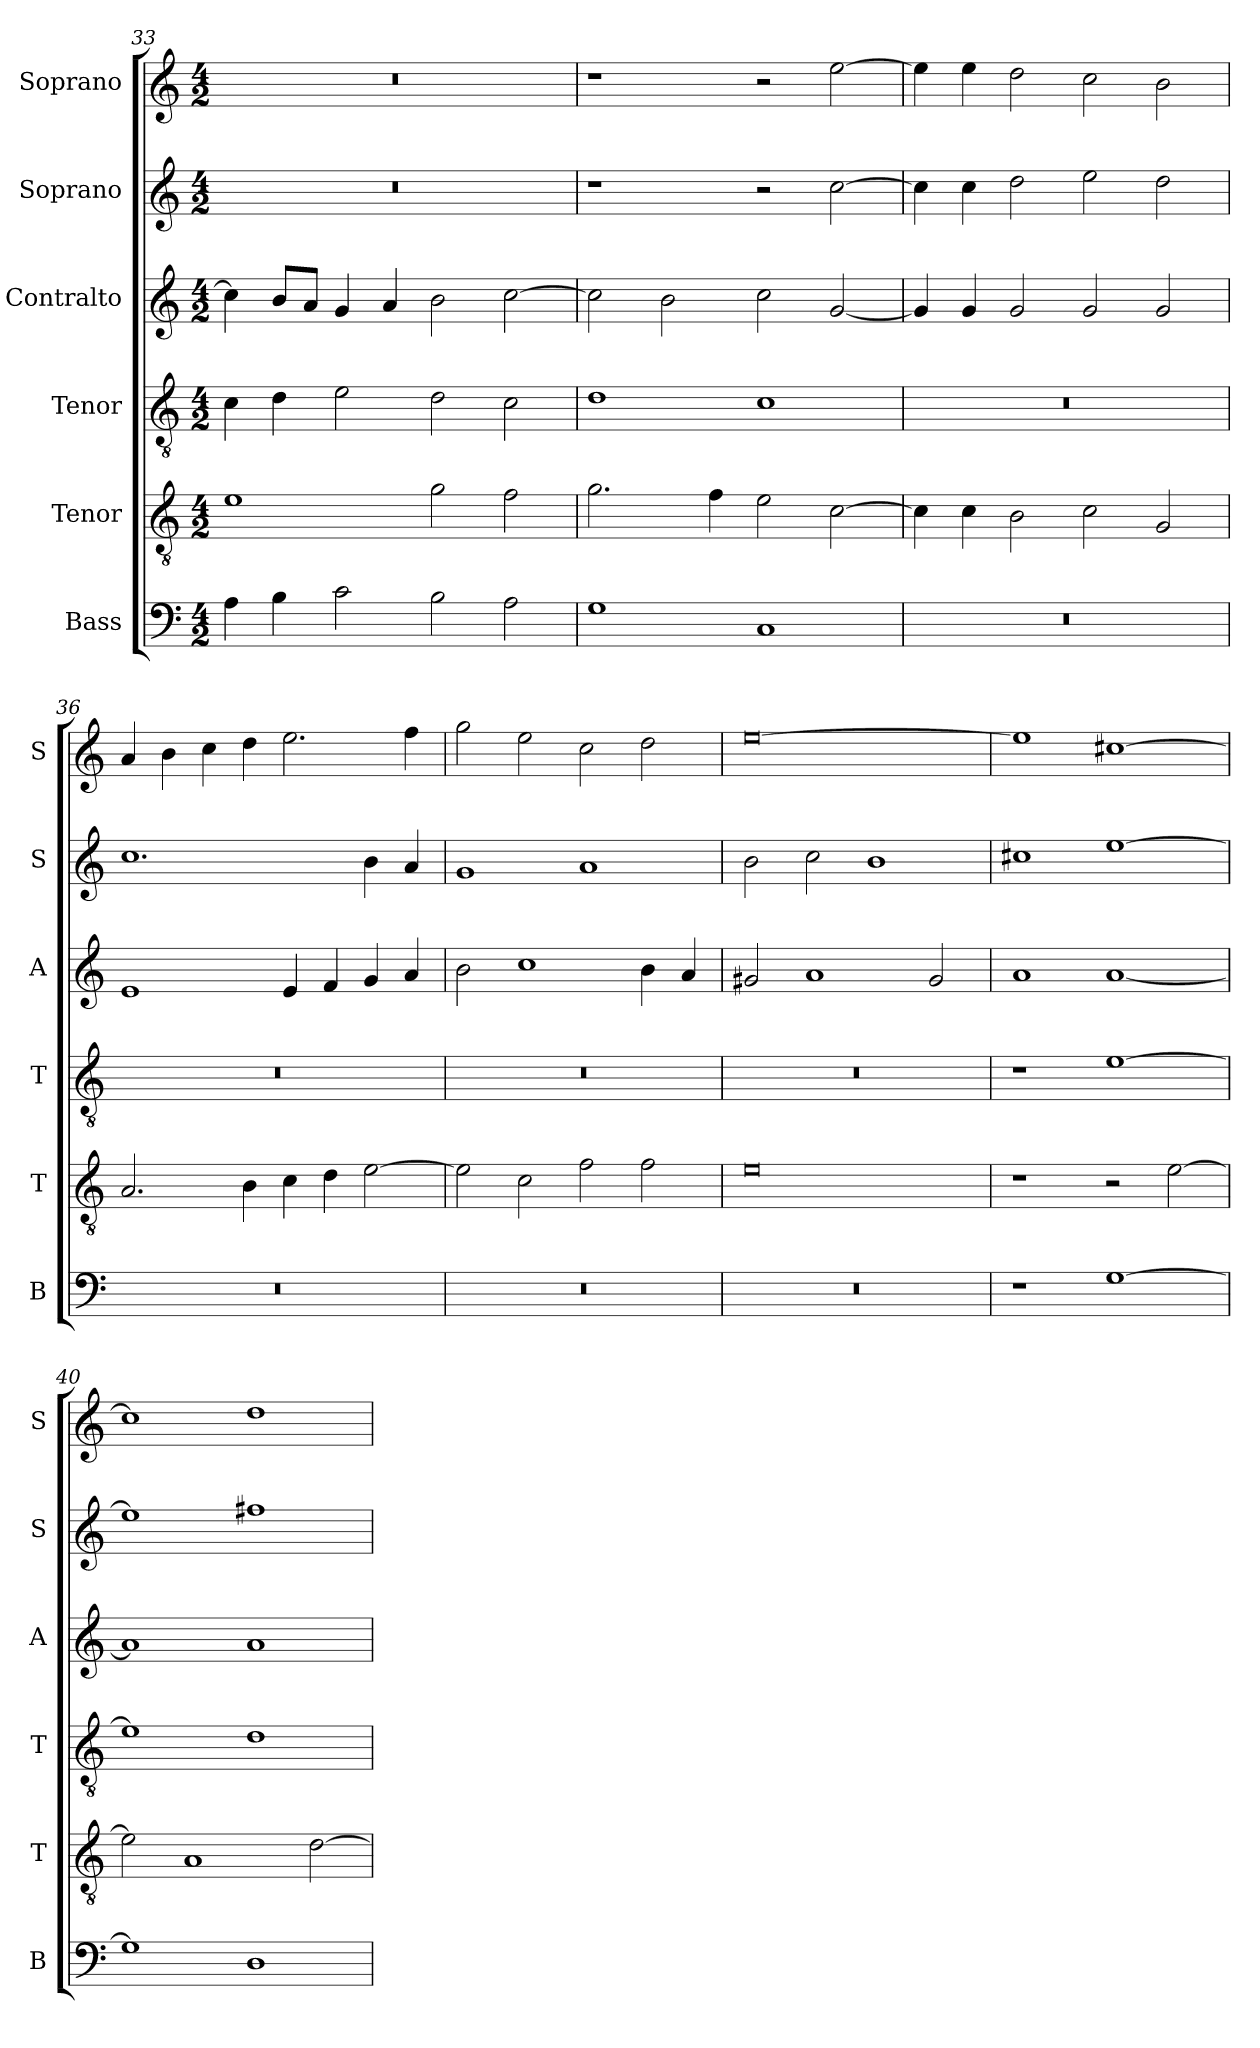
**kern	**kern	**kern	**kern	**kern	**kern
*part6	*part5	*part4	*part3	*part2	*part1
*staff6	*staff5	*staff4	*staff3	*staff2	*staff1
*I"Bass	*I"Tenor	*I"Tenor	*I"Contralto	*I"Soprano	*I"Soprano
*I'B	*I'T	*I'T	*I'A	*I'S	*I'S
*clefF4	*clefGv2	*clefGv2	*clefG2	*clefG2	*clefG2
*k[]	*k[]	*k[]	*k[]	*k[]	*k[]
*G:mix	*G:mix	*G:mix	*G:mix	*G:mix	*G:mix
*M4/2	*M4/2	*M4/2	*M4/2	*M4/2	*M4/2
=33	=33	=33	=33	=33	=33
4A	1e	4c	4cc]	0r	0r
4B	.	4d	8b/L	.	.
.	.	.	8a/J	.	.
2c	.	2e	4g	.	.
.	.	.	4a	.	.
2B	2g	2d	2b	.	.
2A	2f	2c	[2cc	.	.
=34	=34	=34	=34	=34	=34
1G	2.g	1d	2cc]	1r	1r
.	.	.	2b	.	.
.	4f	.	.	.	.
1C	2e	1c	2cc	2r	2r
.	[2c	.	[2g	[2cc	[2ee
=35	=35	=35	=35	=35	=35
0r	4c]	0r	4g]	4cc]	4ee]
.	4c	.	4g	4cc	4ee
.	2B	.	2g	2dd	2dd
.	2c	.	2g	2ee	2cc
.	2G	.	2g	2dd	2b
=36	=36	=36	=36	=36	=36
0r	2.A	0r	1e	1.cc	4a
.	.	.	.	.	4b
.	.	.	.	.	4cc
.	4B	.	.	.	4dd
.	4c	.	4e	.	2.ee
.	4d	.	4f	.	.
.	[2e	.	4g	4b	.
.	.	.	4a	4a	4ff
=37	=37	=37	=37	=37	=37
0r	2e]	0r	2b	1g	2gg
.	2c	.	1cc	.	2ee
.	2f	.	.	1a	2cc
.	2f	.	4b	.	2dd
.	.	.	4a	.	.
=38	=38	=38	=38	=38	=38
0r	0e	0r	2g#X	2b	[0ee
.	.	.	1a	2cc	.
.	.	.	.	1b	.
.	.	.	2g#	.	.
=39	=39	=39	=39	=39	=39
1r	1r	1r	1a	1cc#X	1ee]
[1G	2r	[1e	[1a	[1ee	[1cc#X
.	[2e	.	.	.	.
=40	=40	=40	=40	=40	=40
1G]	2e]	1e]	1a]	1ee]	1cc#]
.	1A	.	.	.	.
1D	.	1d	1a	1ff#X	1dd
.	[2d	.	.	.	.
=	=	=	=	=	=
*-	*-	*-	*-	*-	*-
